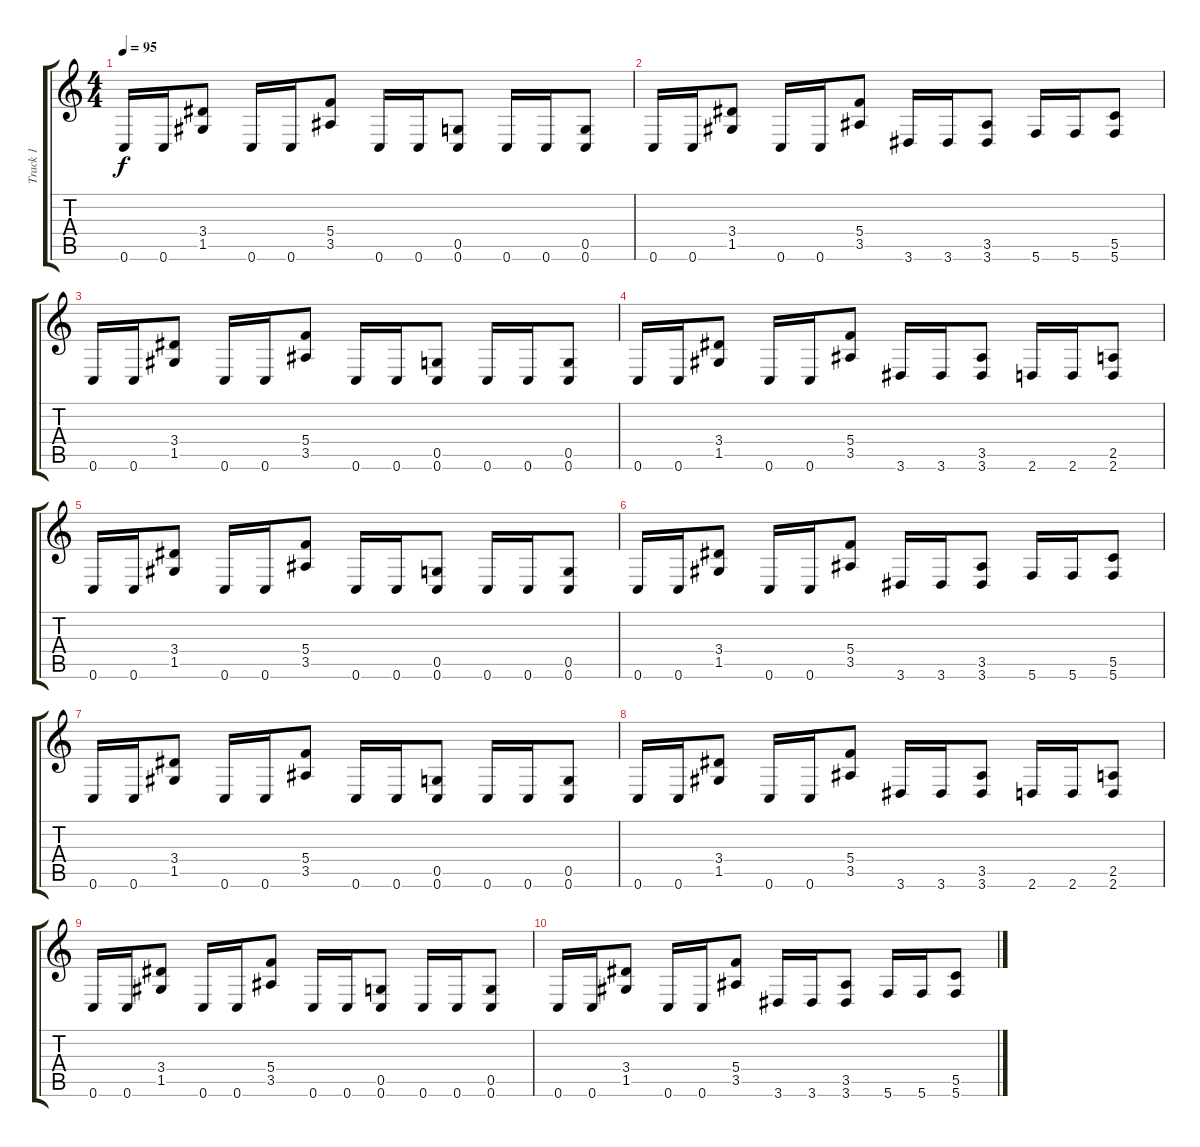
\track ("Track 1" "Track 1") {instrument distortionguitar}
\staff {score tabs}
\tuning (D4 A3 F3 C3 G2 C2) {hide}
\ts (4 4)
\tempo 95
\clef g2
\ks c
0.6.16{dy f} 0.6.16 (3.4 1.5).8 0.6.16 0.6.16 (5.4 3.5).8 0.6.16 0.6.16 (0.5 0.6).8 0.6.16 0.6.16 (0.5 0.6).8 |
0.6.16 0.6.16 (3.4 1.5).8 0.6.16 0.6.16 (5.4 3.5).8 3.6.16 3.6.16 (3.5 3.6).8 5.6.16 5.6.16 (5.5 5.6).8 |
0.6.16 0.6.16 (3.4 1.5).8 0.6.16 0.6.16 (5.4 3.5).8 0.6.16 0.6.16 (0.5 0.6).8 0.6.16 0.6.16 (0.5 0.6).8 |
0.6.16 0.6.16 (3.4 1.5).8 0.6.16 0.6.16 (5.4 3.5).8 3.6.16 3.6.16 (3.5 3.6).8 2.6.16 2.6.16 (2.5 2.6).8 |
0.6.16 0.6.16 (3.4 1.5).8 0.6.16 0.6.16 (5.4 3.5).8 0.6.16 0.6.16 (0.5 0.6).8 0.6.16 0.6.16 (0.5 0.6).8 |
0.6.16 0.6.16 (3.4 1.5).8 0.6.16 0.6.16 (5.4 3.5).8 3.6.16 3.6.16 (3.5 3.6).8 5.6.16 5.6.16 (5.5 5.6).8 |
0.6.16 0.6.16 (3.4 1.5).8 0.6.16 0.6.16 (5.4 3.5).8 0.6.16 0.6.16 (0.5 0.6).8 0.6.16 0.6.16 (0.5 0.6).8 |
0.6.16 0.6.16 (3.4 1.5).8 0.6.16 0.6.16 (5.4 3.5).8 3.6.16 3.6.16 (3.5 3.6).8 2.6.16 2.6.16 (2.5 2.6).8 |
0.6.16 0.6.16 (3.4 1.5).8 0.6.16 0.6.16 (5.4 3.5).8 0.6.16 0.6.16 (0.5 0.6).8 0.6.16 0.6.16 (0.5 0.6).8 |
0.6.16 0.6.16 (3.4 1.5).8 0.6.16 0.6.16 (5.4 3.5).8 3.6.16 3.6.16 (3.5 3.6).8 5.6.16 5.6.16 (5.5 5.6).8
